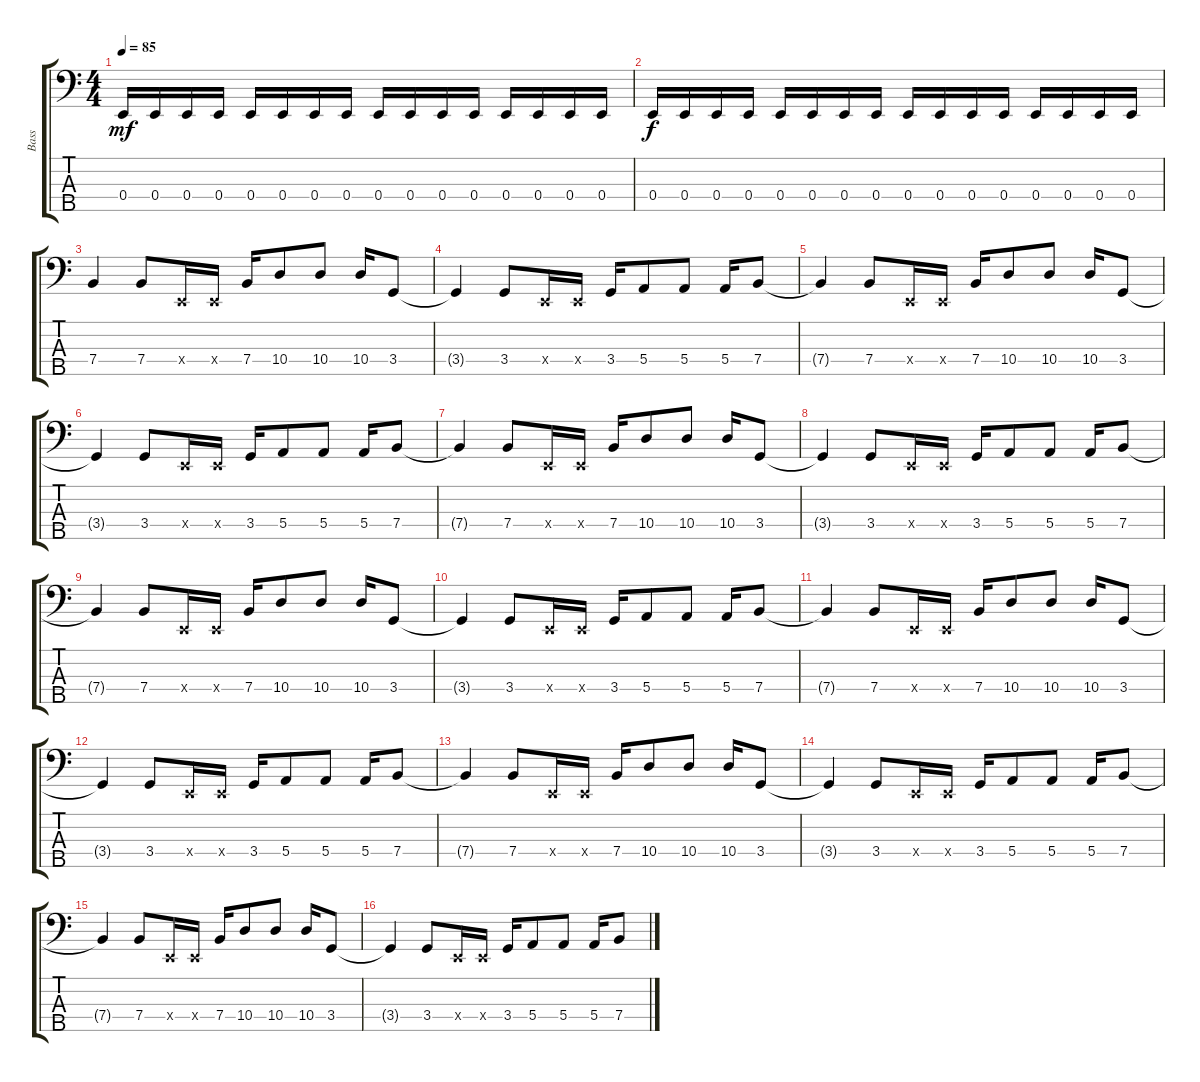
\track ("Bass" "Bass") {instrument electricbassfinger}
\staff {score tabs}
\tuning (G2 D2 A1 E1 B0) {hide}
\ts (4 4)
\tempo 85
\clef f4
\ks c
0.4.16{dy mf} 0.4.16 0.4.16 0.4.16 0.4.16 0.4.16 0.4.16 0.4.16 0.4.16 0.4.16 0.4.16 0.4.16 0.4.16 0.4.16 0.4.16 0.4.16 |
0.4.16{dy f} 0.4.16 0.4.16 0.4.16 0.4.16 0.4.16 0.4.16 0.4.16 0.4.16 0.4.16 0.4.16 0.4.16 0.4.16 0.4.16 0.4.16 0.4.16 |
7.4.4 7.4.8 0.4{x}.16 0.4{x}.16 7.4.16 10.4.8 10.4.8 10.4.16 3.4.8 |
3.4{t}.4 3.4.8 0.4{x}.16 0.4{x}.16 3.4.16 5.4.8 5.4.8 5.4.16 7.4.8 |
7.4{t}.4 7.4.8 0.4{x}.16 0.4{x}.16 7.4.16 10.4.8 10.4.8 10.4.16 3.4.8 |
3.4{t}.4 3.4.8 0.4{x}.16 0.4{x}.16 3.4.16 5.4.8 5.4.8 5.4.16 7.4.8 |
7.4{t}.4 7.4.8 0.4{x}.16 0.4{x}.16 7.4.16 10.4.8 10.4.8 10.4.16 3.4.8 |
3.4{t}.4 3.4.8 0.4{x}.16 0.4{x}.16 3.4.16 5.4.8 5.4.8 5.4.16 7.4.8 |
7.4{t}.4 7.4.8 0.4{x}.16 0.4{x}.16 7.4.16 10.4.8 10.4.8 10.4.16 3.4.8 |
3.4{t}.4 3.4.8 0.4{x}.16 0.4{x}.16 3.4.16 5.4.8 5.4.8 5.4.16 7.4.8 |
7.4{t}.4 7.4.8 0.4{x}.16 0.4{x}.16 7.4.16 10.4.8 10.4.8 10.4.16 3.4.8 |
3.4{t}.4 3.4.8 0.4{x}.16 0.4{x}.16 3.4.16 5.4.8 5.4.8 5.4.16 7.4.8 |
7.4{t}.4 7.4.8 0.4{x}.16 0.4{x}.16 7.4.16 10.4.8 10.4.8 10.4.16 3.4.8 |
3.4{t}.4 3.4.8 0.4{x}.16 0.4{x}.16 3.4.16 5.4.8 5.4.8 5.4.16 7.4.8 |
7.4{t}.4 7.4.8 0.4{x}.16 0.4{x}.16 7.4.16 10.4.8 10.4.8 10.4.16 3.4.8 |
3.4{t}.4 3.4.8 0.4{x}.16 0.4{x}.16 3.4.16 5.4.8 5.4.8 5.4.16 7.4.8
